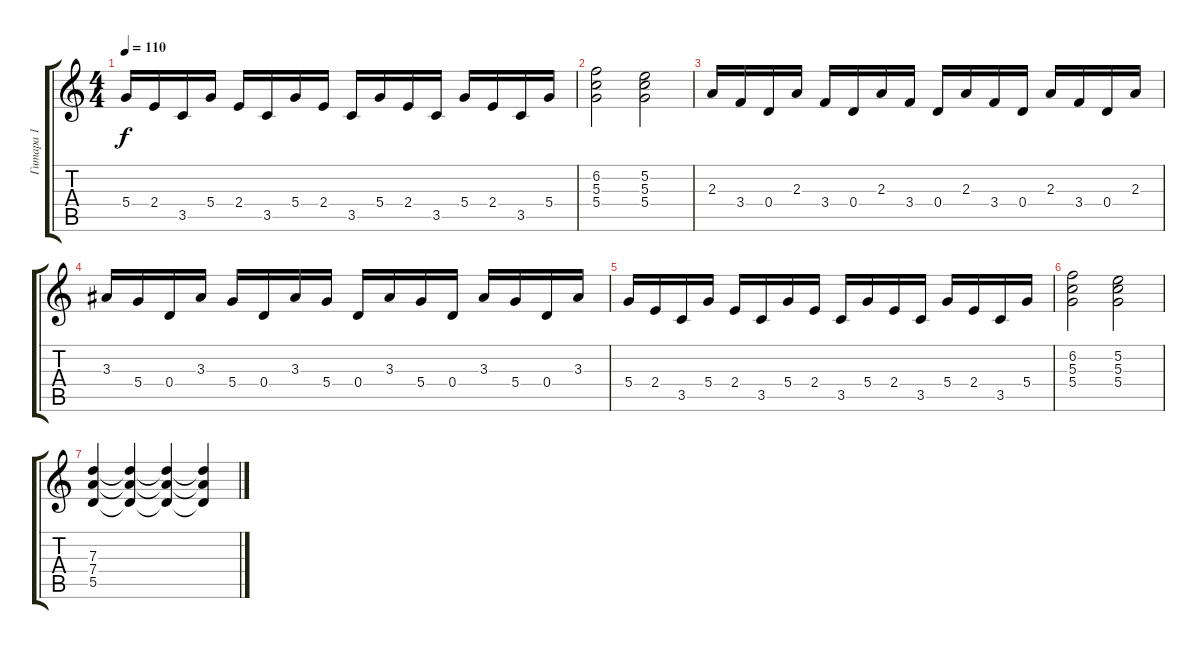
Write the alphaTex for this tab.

\track ("Гитара 1" "Гитара 1") {instrument overdrivenguitar}
\staff {score tabs}
\tuning (E4 B3 G3 D3 A2 E2) {hide}
\ts (4 4)
\tempo 110
\clef g2
\ks c
5.4.16{dy f} 2.4.16 3.5.16 5.4.16 2.4.16 3.5.16 5.4.16 2.4.16 3.5.16 5.4.16 2.4.16 3.5.16 5.4.16 2.4.16 3.5.16 5.4.16 |
(6.2 5.3 5.4).2 (5.2 5.3 5.4).2 |
2.3.16 3.4.16 0.4.16 2.3.16 3.4.16 0.4.16 2.3.16 3.4.16 0.4.16 2.3.16 3.4.16 0.4.16 2.3.16 3.4.16 0.4.16 2.3.16 |
3.3.16 5.4.16 0.4.16 3.3.16 5.4.16 0.4.16 3.3.16 5.4.16 0.4.16 3.3.16 5.4.16 0.4.16 3.3.16 5.4.16 0.4.16 3.3.16 |
5.4.16 2.4.16 3.5.16 5.4.16 2.4.16 3.5.16 5.4.16 2.4.16 3.5.16 5.4.16 2.4.16 3.5.16 5.4.16 2.4.16 3.5.16 5.4.16 |
(6.2 5.3 5.4).2 (5.2 5.3 5.4).2 |
(7.3 7.4 5.5).4 (7.3{t} 7.4{t} 5.5{t}).4{volume 8} (7.3{t} 7.4{t} 5.5{t}).4{volume 6} (7.3{t} 7.4{t} 5.5{t}).4{volume 4}
